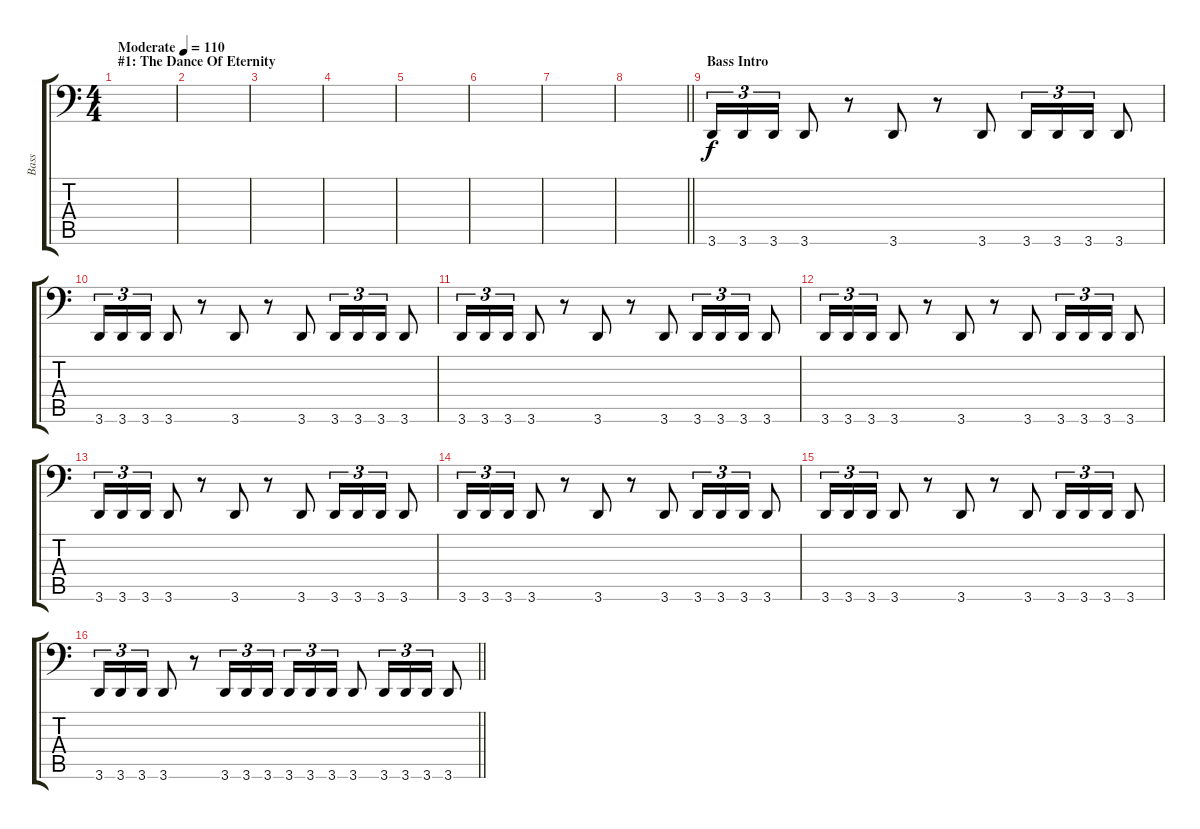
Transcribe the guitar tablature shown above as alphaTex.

\track ("Bass" "Bass") {instrument electricbassfinger}
\staff {score tabs}
\tuning (C3 G2 D2 A1 E1 B0) {hide}
\ts (4 4)
\section ("" "#1: The Dance Of Eternity")
\tempo (110 "Moderate")
\clef f4
\ks c
|
|
|
|
|
|
|
\barLineRight lightlight
|
\section ("" "Bass Intro")
3.6.16{tu (3 2)} 3.6.16{tu (3 2)} 3.6.16{tu (3 2)} 3.6.8 r.8 3.6.8 r.8 3.6.8 3.6.16{tu (3 2)} 3.6.16{tu (3 2)} 3.6.16{tu (3 2)} 3.6.8 |
3.6.16{tu (3 2)} 3.6.16{tu (3 2)} 3.6.16{tu (3 2)} 3.6.8 r.8 3.6.8 r.8 3.6.8 3.6.16{tu (3 2)} 3.6.16{tu (3 2)} 3.6.16{tu (3 2)} 3.6.8 |
3.6.16{tu (3 2)} 3.6.16{tu (3 2)} 3.6.16{tu (3 2)} 3.6.8 r.8 3.6.8 r.8 3.6.8 3.6.16{tu (3 2)} 3.6.16{tu (3 2)} 3.6.16{tu (3 2)} 3.6.8 |
3.6.16{tu (3 2)} 3.6.16{tu (3 2)} 3.6.16{tu (3 2)} 3.6.8 r.8 3.6.8 r.8 3.6.8 3.6.16{tu (3 2)} 3.6.16{tu (3 2)} 3.6.16{tu (3 2)} 3.6.8 |
3.6.16{tu (3 2)} 3.6.16{tu (3 2)} 3.6.16{tu (3 2)} 3.6.8 r.8 3.6.8 r.8 3.6.8 3.6.16{tu (3 2)} 3.6.16{tu (3 2)} 3.6.16{tu (3 2)} 3.6.8 |
3.6.16{tu (3 2)} 3.6.16{tu (3 2)} 3.6.16{tu (3 2)} 3.6.8 r.8 3.6.8 r.8 3.6.8 3.6.16{tu (3 2)} 3.6.16{tu (3 2)} 3.6.16{tu (3 2)} 3.6.8 |
3.6.16{tu (3 2)} 3.6.16{tu (3 2)} 3.6.16{tu (3 2)} 3.6.8 r.8 3.6.8 r.8 3.6.8 3.6.16{tu (3 2)} 3.6.16{tu (3 2)} 3.6.16{tu (3 2)} 3.6.8 |
\barLineRight lightlight
3.6.16{tu (3 2)} 3.6.16{tu (3 2)} 3.6.16{tu (3 2)} 3.6.8 r.8 3.6.16{tu (3 2)} 3.6.16{tu (3 2)} 3.6.16{tu (3 2)} 3.6.16{tu (3 2)} 3.6.16{tu (3 2)} 3.6.16{tu (3 2)} 3.6.8 3.6.16{tu (3 2)} 3.6.16{tu (3 2)} 3.6.16{tu (3 2)} 3.6.8
